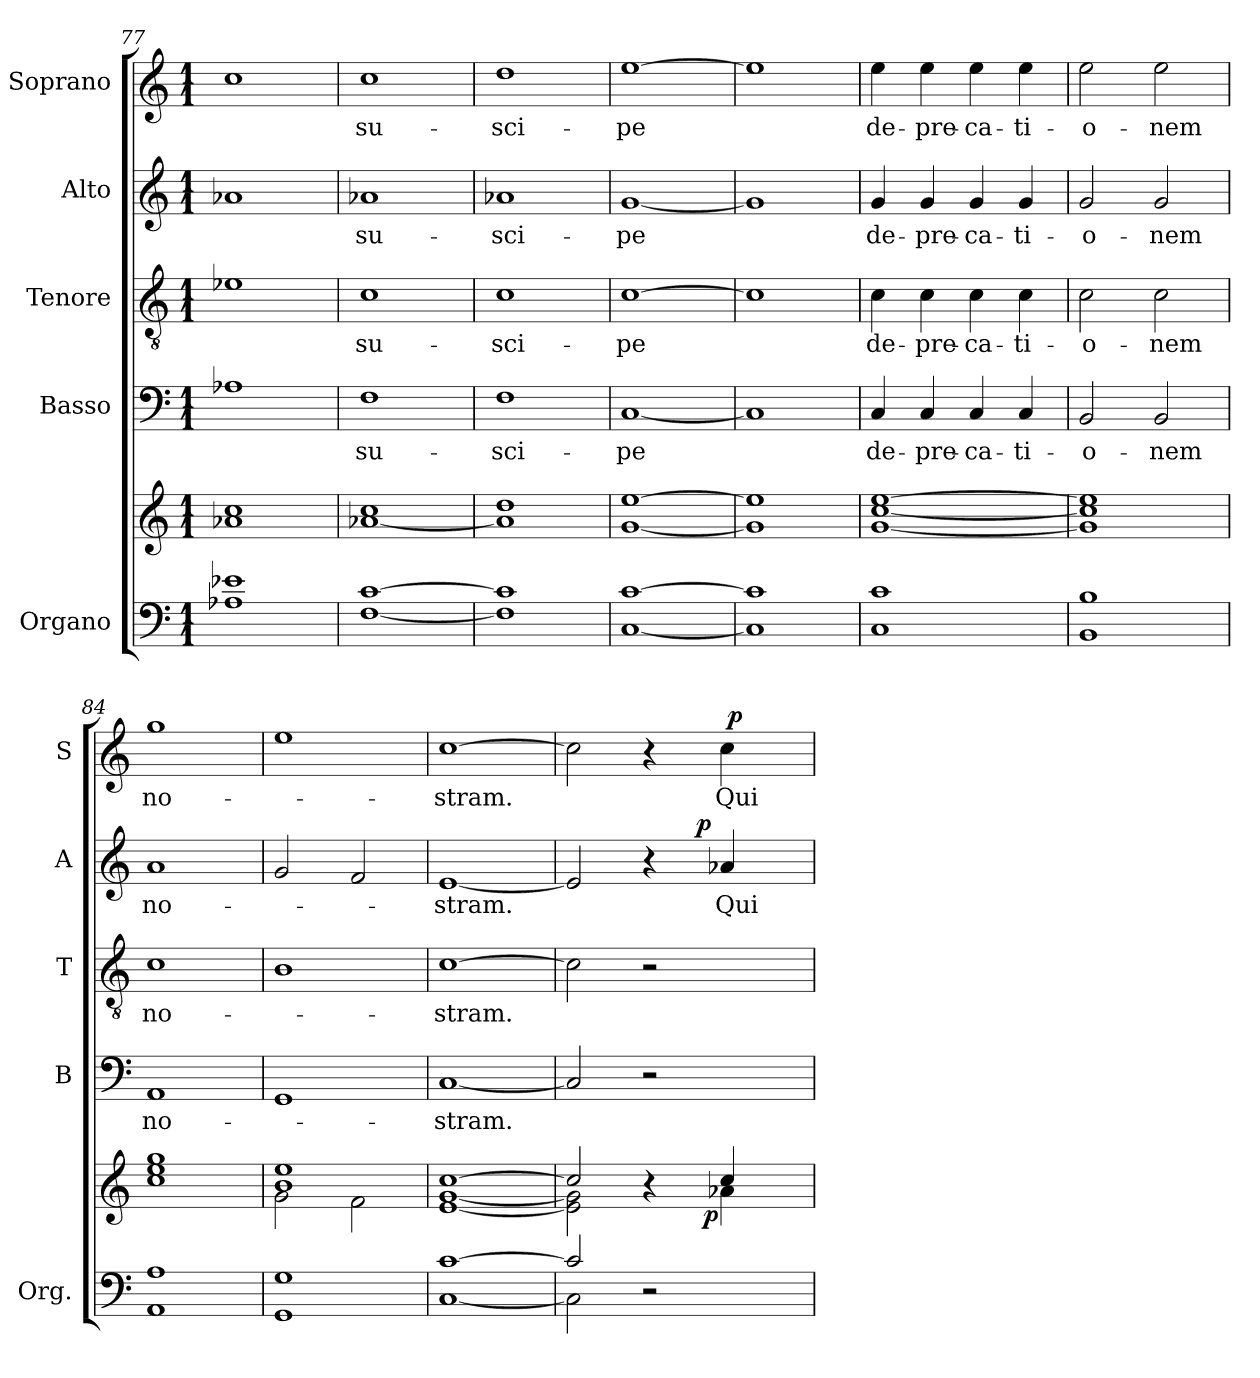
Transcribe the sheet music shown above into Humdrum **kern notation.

**kern	**kern	**dynam	**kern	**text	**kern	**text	**kern	**text	**dynam	**kern	**text	**dynam
*part5	*part5	*part5	*part4	*part4	*part3	*part3	*part2	*part2	*part2	*part1	*part1	*part1
*staff6	*staff5	*staff5/6	*staff4	*staff4	*staff3	*staff3	*staff2	*staff2	*staff2	*staff1	*staff1	*staff1
*I"Organo	*	*	*I"Basso	*	*I"Tenore	*	*I"Alto	*	*	*I"Soprano	*	*
*I'Org.	*	*	*I'B	*	*I'T	*	*I'A	*	*	*I'S	*	*
*clefF4	*clefG2	*	*clefF4	*	*clefGv2	*	*clefG2	*	*	*clefG2	*	*
*k[]	*k[]	*	*k[]	*	*k[]	*	*k[]	*	*	*k[]	*	*
*C:	*C:	*	*C:	*	*C:	*	*C:	*	*	*C:	*	*
*M1/1	*M1/1	*	*M1/1	*	*M1/1	*	*M1/1	*	*	*M1/1	*	*
=77	=77	=77	=77	=77	=77	=77	=77	=77	=77	=77	=77	=77
*^	*^	*	*	*	*	*	*	*	*	*	*	*
1e-X	1A-X	1cc	1a-X	.	1A-X	.	1e-X	.	1a-X	.	.	1cc	.	.
=78	=78	=78	=78	=78	=78	=78	=78	=78	=78	=78	=78	=78	=78	=78
[>1c	[<1F	1cc	[<1a-X	.	1F	su-	1c	su-	1a-X	su-	.	1cc	su-	.
=79	=79	=79	=79	=79	=79	=79	=79	=79	=79	=79	=79	=79	=79	=79
1c]	1F]	1dd	1a-]	.	1F	-sci-	1c	-sci-	1a-X	-sci-	.	1dd	-sci-	.
=80	=80	=80	=80	=80	=80	=80	=80	=80	=80	=80	=80	=80	=80	=80
[>1c	[<1C	[>1ee	[<1g	.	[1C	-pe	[1c	-pe	[1g	-pe	.	[1ee	-pe	.
=81	=81	=81	=81	=81	=81	=81	=81	=81	=81	=81	=81	=81	=81	=81
1c]	1C]	1ee]	1g]	.	1C]	.	1c]	.	1g]	.	.	1ee]	.	.
=82	=82	=82	=82	=82	=82	=82	=82	=82	=82	=82	=82	=82	=82	=82
1c	1C	[>1ee	[<1g [<1cc	.	4C/	de-	4c\	de-	4g/	de-	.	4ee\	de-	.
.	.	.	.	.	4C/	-pre-	4c\	-pre-	4g/	-pre-	.	4ee\	-pre-	.
.	.	.	.	.	4C/	-ca-	4c\	-ca-	4g/	-ca-	.	4ee\	-ca-	.
.	.	.	.	.	4C/	-ti-	4c\	-ti-	4g/	-ti-	.	4ee\	-ti-	.
=83	=83	=83	=83	=83	=83	=83	=83	=83	=83	=83	=83	=83	=83	=83
1B	1BB	1ee]	1g] 1cc]	.	2BB/	-o-	2c\	-o-	2g/	-o-	.	2ee\	-o-	.
.	.	.	.	.	2BB/	-nem	2c\	-nem	2g/	-nem	.	2ee\	-nem	.
!!LO:LB:g=z
=84	=84	=84	=84	=84	=84	=84	=84	=84	=84	=84	=84	=84	=84	=84
1A	1AA	1gg	1cc 1ee	.	1AA	no-	1c	no-	1a	no-	.	1gg	no-	.
=85	=85	=85	=85	=85	=85	=85	=85	=85	=85	=85	=85	=85	=85	=85
1G	1GG	1b 1ee	2g\	.	1GG	.	1B	.	2g/	.	.	1ee	.	.
.	.	.	2f\	.	.	.	.	.	2f/	.	.	.	.	.
=86	=86	=86	=86	=86	=86	=86	=86	=86	=86	=86	=86	=86	=86	=86
[>1c	[<1C	[>1cc	[<1e [<1g	.	[1C	-stram.	[1c	-stram.	[1e	-stram.	.	[1cc	-stram.	.
=87	=87	=87	=87	=87	=87	=87	=87	=87	=87	=87	=87	=87	=87	=87
*	*	*	*^	*	*	*	*	*	*^	*	*	*^	*	*
2c/]	2C\]	2cc/]	2e\] 2g\]	3%2ryy	.	2C/]	.	2c\]	.	2e/]	3%2ryy	.	.	2cc\]	3%2ryy	.	.
2r	2ryy	4r	4ryy	.	.	2r	.	2r	.	4r	.	.	.	4r	.	.	.
.	.	.	.	24ryy	.	.	.	.	.	.	48.ryy	.	.	.	12ryy	.	.
!	!	!	!	!	!	!	!	!	!	!	!	!	!LO:DY:a	!	!	!	!
.	.	.	.	.	.	.	.	.	.	.	6ryy	.	p	.	.	.	.
!	!	!	!	!	!LO:DY:b	!	!	!	!	!	!	!	!	!	!	!	!
.	.	.	.	6..ryy	p	.	.	.	.	.	.	.	.	.	.	.	.
.	.	4cc/	4a-X\	.	.	.	.	.	.	4a-X/	.	Qui	.	4cc\	96ryy	Qui	.
!	!	!	!	!	!	!	!	!	!	!	!	!	!	!	!	!	!LO:DY:a
.	.	.	.	.	.	.	.	.	.	.	.	.	.	.	6ryy	.	p
.	.	.	.	.	.	.	.	.	.	.	12ryy	.	.	.	.	.	.
.	.	.	.	.	.	.	.	.	.	.	.	.	.	.	24..ryy	.	.
.	.	.	.	.	.	.	.	.	.	.	24ryy	.	.	.	.	.	.
.	.	.	.	.	.	.	.	.	.	.	96ryy	.	.	.	.	.	.
*v	*v	*	*	*	*	*	*	*	*	*v	*v	*	*	*v	*v	*	*
*	*v	*v	*v	*	*	*	*	*	*	*	*	*	*	*
=	=	=	=	=	=	=	=	=	=	=	=	=
*-	*-	*-	*-	*-	*-	*-	*-	*-	*-	*-	*-	*-
